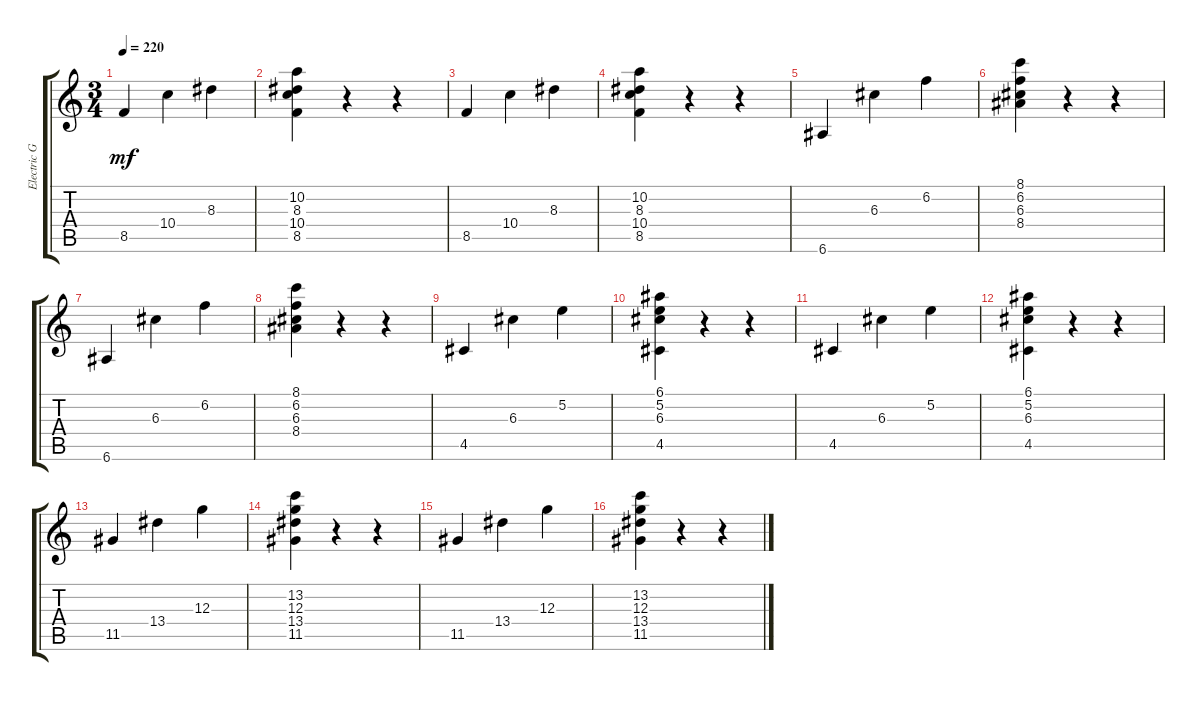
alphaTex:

\track ("Electric Guitar" "Electric G") {instrument electricguitarclean}
\staff {score tabs}
\tuning (E4 B3 G3 D3 A2 E2) {hide}
\ts (3 4)
\tempo 220
\clef g2
\ks c
8.5.4{dy mf} 10.4.4 8.3.4 |
(10.2 8.3 10.4 8.5).4 r.4 r.4 |
8.5.4 10.4.4 8.3.4 |
(10.2 8.3 10.4 8.5).4 r.4 r.4 |
6.6.4 6.3.4 6.2.4 |
(8.1 6.2 6.3 8.4).4 r.4 r.4 |
6.6.4 6.3.4 6.2.4 |
(8.1 6.2 6.3 8.4).4 r.4 r.4 |
4.5.4 6.3.4 5.2.4 |
(6.1 5.2 6.3 4.5).4 r.4 r.4 |
4.5.4 6.3.4 5.2.4 |
(6.1 5.2 6.3 4.5).4 r.4 r.4 |
11.5.4 13.4.4 12.3.4 |
(13.2 12.3 13.4 11.5).4 r.4 r.4 |
11.5.4 13.4.4 12.3.4 |
(13.2 12.3 13.4 11.5).4 r.4 r.4
